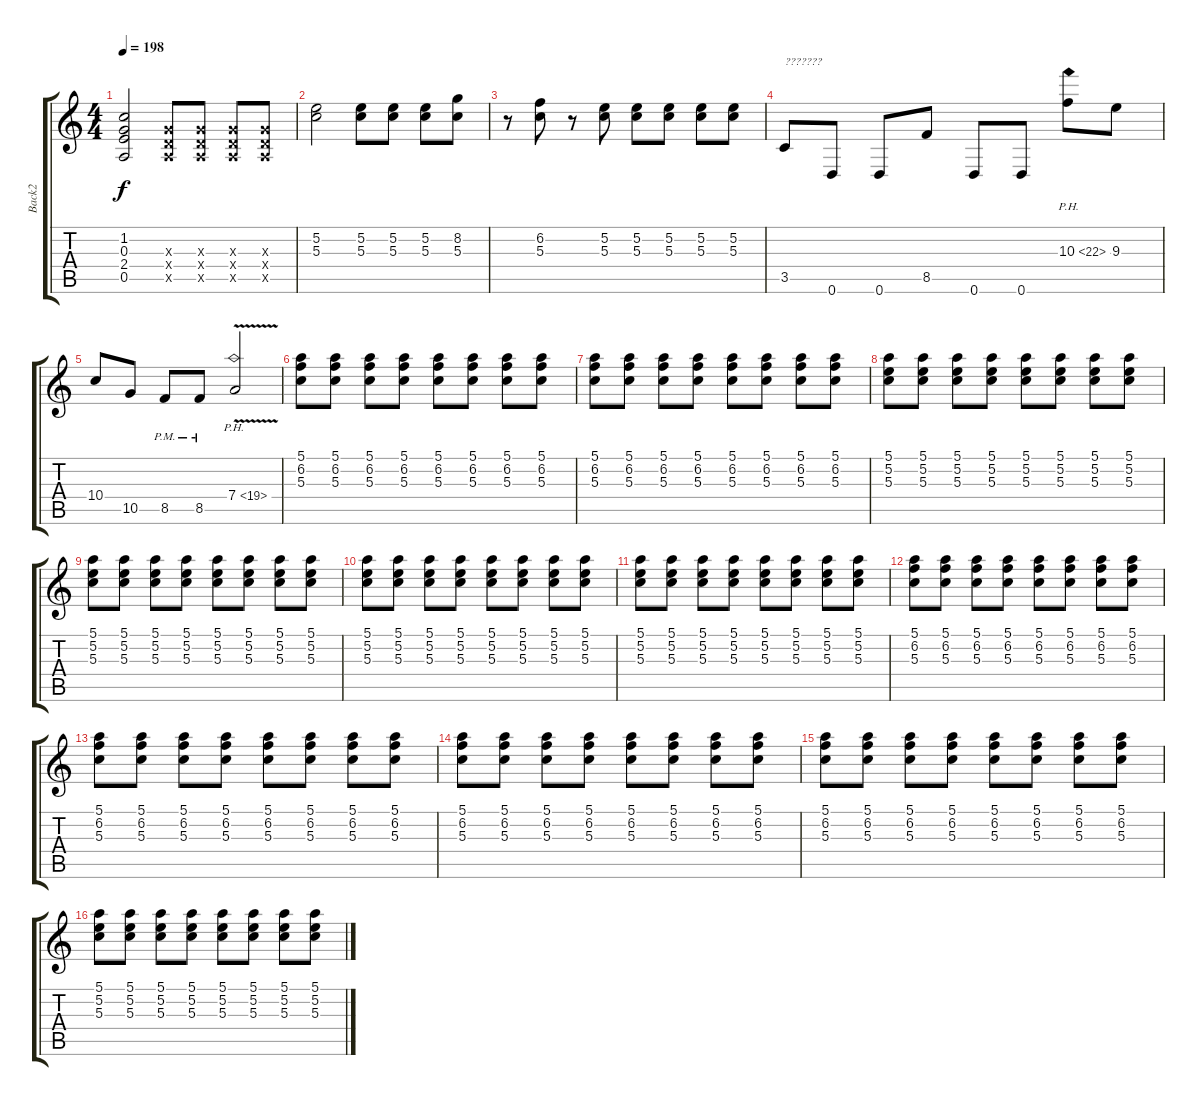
\track ("Back2" "Back2") {instrument overdrivenguitar}
\staff {score tabs}
\tuning (E4 B3 G3 D3 A2 D2) {hide}
\ts (4 4)
\tempo 198
\clef g2
\ks c
(1.2{t} 0.3{t} 2.4{t} 0.5{t}).2{dy f} (0.3{x} 0.4{x} 0.5{x}).8 (0.3{x} 0.4{x} 0.5{x}).8 (0.3{x} 0.4{x} 0.5{x}).8 (0.3{x} 0.4{x} 0.5{x}).8 |
(5.2 5.3).2 (5.2 5.3).8 (5.2 5.3).8 (5.2 5.3).8 (8.2 5.3).8 |
r.8 (6.2 5.3).8 r.8 (5.2 5.3).8 (5.2 5.3).8 (5.2 5.3).8 (5.2 5.3).8 (5.2 5.3).8 |
3.5.8{txt "???????"} 0.6.8 0.6.8 8.5.8 0.6.8 0.6.8 10.3{ph 12}.8 9.3.8 |
10.4.8 10.5.8 8.5{pm}.8 8.5{pm}.8 7.4{ph 12 v}.2 |
(5.1 6.2 5.3).8 (5.1 6.2 5.3).8 (5.1 6.2 5.3).8 (5.1 6.2 5.3).8 (5.1 6.2 5.3).8 (5.1 6.2 5.3).8 (5.1 6.2 5.3).8 (5.1 6.2 5.3).8 |
(5.1 6.2 5.3).8 (5.1 6.2 5.3).8 (5.1 6.2 5.3).8 (5.1 6.2 5.3).8 (5.1 6.2 5.3).8 (5.1 6.2 5.3).8 (5.1 6.2 5.3).8 (5.1 6.2 5.3).8 |
(5.1 5.2 5.3).8 (5.1 5.2 5.3).8 (5.1 5.2 5.3).8 (5.1 5.2 5.3).8 (5.1 5.2 5.3).8 (5.1 5.2 5.3).8 (5.1 5.2 5.3).8 (5.1 5.2 5.3).8 |
(5.1 5.2 5.3).8 (5.1 5.2 5.3).8 (5.1 5.2 5.3).8 (5.1 5.2 5.3).8 (5.1 5.2 5.3).8 (5.1 5.2 5.3).8 (5.1 5.2 5.3).8 (5.1 5.2 5.3).8 |
(5.1 5.2 5.3).8 (5.1 5.2 5.3).8 (5.1 5.2 5.3).8 (5.1 5.2 5.3).8 (5.1 5.2 5.3).8 (5.1 5.2 5.3).8 (5.1 5.2 5.3).8 (5.1 5.2 5.3).8 |
(5.1 5.2 5.3).8 (5.1 5.2 5.3).8 (5.1 5.2 5.3).8 (5.1 5.2 5.3).8 (5.1 5.2 5.3).8 (5.1 5.2 5.3).8 (5.1 5.2 5.3).8 (5.1 5.2 5.3).8 |
(5.1 6.2 5.3).8 (5.1 6.2 5.3).8 (5.1 6.2 5.3).8 (5.1 6.2 5.3).8 (5.1 6.2 5.3).8 (5.1 6.2 5.3).8 (5.1 6.2 5.3).8 (5.1 6.2 5.3).8 |
(5.1 6.2 5.3).8 (5.1 6.2 5.3).8 (5.1 6.2 5.3).8 (5.1 6.2 5.3).8 (5.1 6.2 5.3).8 (5.1 6.2 5.3).8 (5.1 6.2 5.3).8 (5.1 6.2 5.3).8 |
(5.1 6.2 5.3).8 (5.1 6.2 5.3).8 (5.1 6.2 5.3).8 (5.1 6.2 5.3).8 (5.1 6.2 5.3).8 (5.1 6.2 5.3).8 (5.1 6.2 5.3).8 (5.1 6.2 5.3).8 |
(5.1 6.2 5.3).8 (5.1 6.2 5.3).8 (5.1 6.2 5.3).8 (5.1 6.2 5.3).8 (5.1 6.2 5.3).8 (5.1 6.2 5.3).8 (5.1 6.2 5.3).8 (5.1 6.2 5.3).8 |
(5.1 5.2 5.3).8 (5.1 5.2 5.3).8 (5.1 5.2 5.3).8 (5.1 5.2 5.3).8 (5.1 5.2 5.3).8 (5.1 5.2 5.3).8 (5.1 5.2 5.3).8 (5.1 5.2 5.3).8
